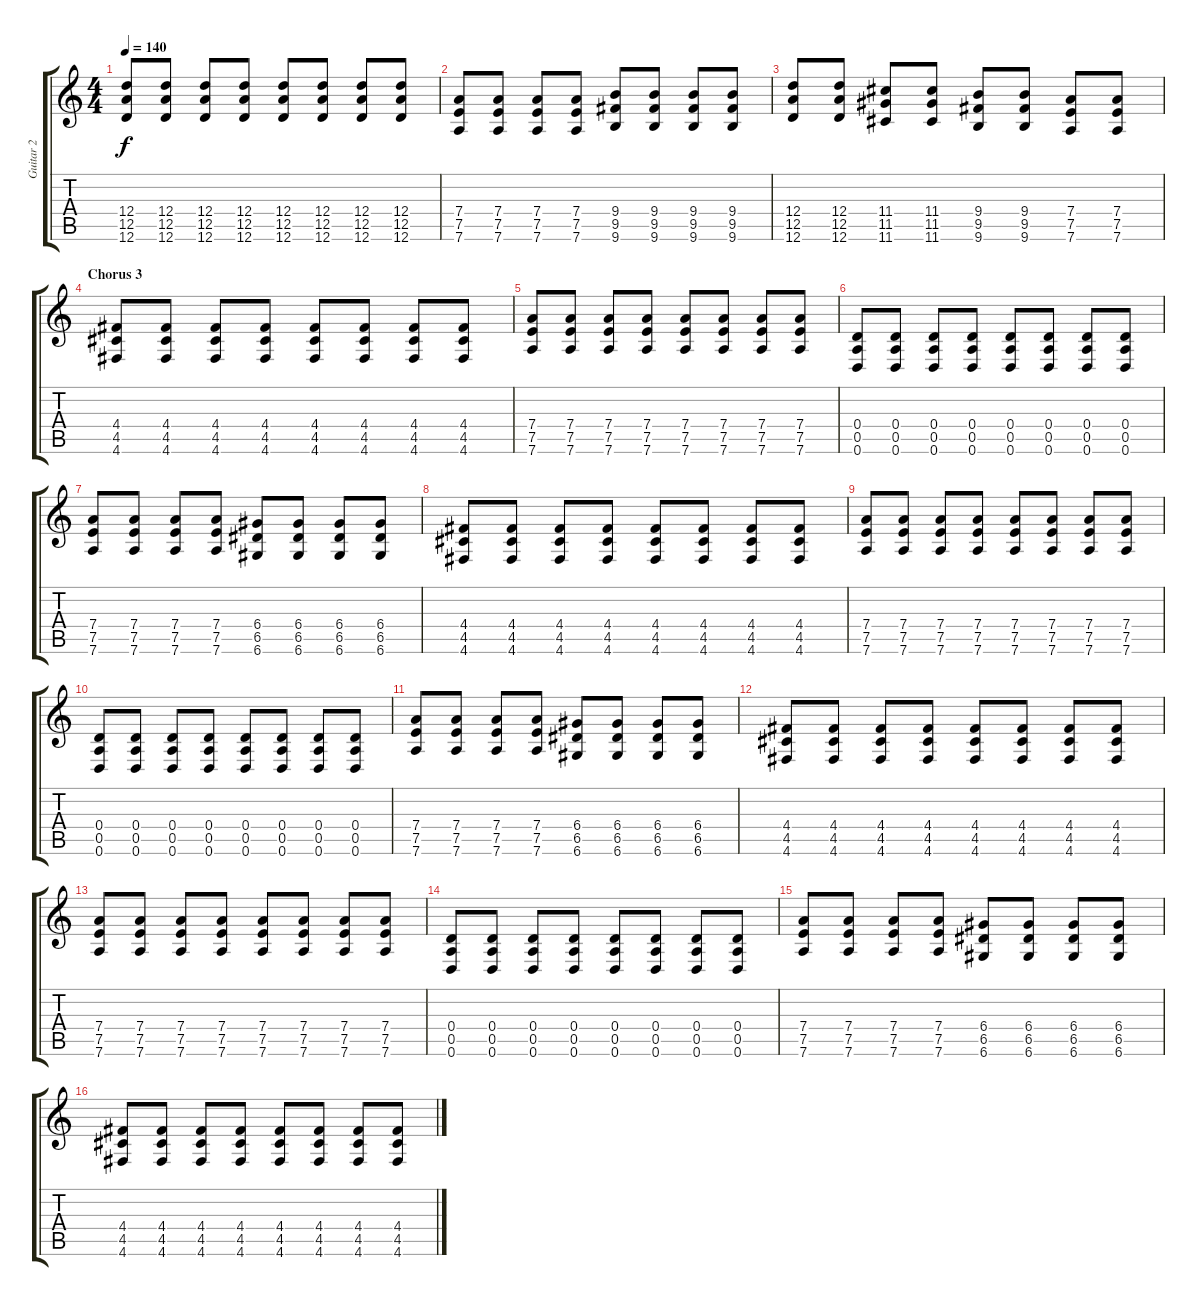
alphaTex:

\track ("Guitar 2" "Guitar 2") {instrument electricguitarmuted}
\staff {score tabs}
\tuning (E4 B3 G3 D3 A2 D2) {hide}
\ts (4 4)
\tempo 140
\clef g2
\ks c
(12.4 12.5 12.6).8{dy f} (12.4 12.5 12.6).8 (12.4 12.5 12.6).8 (12.4 12.5 12.6).8 (12.4 12.5 12.6).8 (12.4 12.5 12.6).8 (12.4 12.5 12.6).8 (12.4 12.5 12.6).8 |
(7.4 7.5 7.6).8 (7.4 7.5 7.6).8 (7.4 7.5 7.6).8 (7.4 7.5 7.6).8 (9.4 9.5 9.6).8 (9.4 9.5 9.6).8 (9.4 9.5 9.6).8 (9.4 9.5 9.6).8 |
(12.4 12.5 12.6).8 (12.4 12.5 12.6).8 (11.4 11.5 11.6).8 (11.4 11.5 11.6).8 (9.4 9.5 9.6).8 (9.4 9.5 9.6).8 (7.4 7.5 7.6).8 (7.4 7.5 7.6).8 |
\section ("" "Chorus 3")
(4.4 4.5 4.6).8 (4.4 4.5 4.6).8 (4.4 4.5 4.6).8 (4.4 4.5 4.6).8 (4.4 4.5 4.6).8 (4.4 4.5 4.6).8 (4.4 4.5 4.6).8 (4.4 4.5 4.6).8 |
(7.4 7.5 7.6).8 (7.4 7.5 7.6).8 (7.4 7.5 7.6).8 (7.4 7.5 7.6).8 (7.4 7.5 7.6).8 (7.4 7.5 7.6).8 (7.4 7.5 7.6).8 (7.4 7.5 7.6).8 |
(0.4 0.5 0.6).8 (0.4 0.5 0.6).8 (0.4 0.5 0.6).8 (0.4 0.5 0.6).8 (0.4 0.5 0.6).8 (0.4 0.5 0.6).8 (0.4 0.5 0.6).8 (0.4 0.5 0.6).8 |
(7.4 7.5 7.6).8 (7.4 7.5 7.6).8 (7.4 7.5 7.6).8 (7.4 7.5 7.6).8 (6.4 6.5 6.6).8 (6.4 6.5 6.6).8 (6.4 6.5 6.6).8 (6.4 6.5 6.6).8 |
(4.4 4.5 4.6).8 (4.4 4.5 4.6).8 (4.4 4.5 4.6).8 (4.4 4.5 4.6).8 (4.4 4.5 4.6).8 (4.4 4.5 4.6).8 (4.4 4.5 4.6).8 (4.4 4.5 4.6).8 |
(7.4 7.5 7.6).8 (7.4 7.5 7.6).8 (7.4 7.5 7.6).8 (7.4 7.5 7.6).8 (7.4 7.5 7.6).8 (7.4 7.5 7.6).8 (7.4 7.5 7.6).8 (7.4 7.5 7.6).8 |
(0.4 0.5 0.6).8 (0.4 0.5 0.6).8 (0.4 0.5 0.6).8 (0.4 0.5 0.6).8 (0.4 0.5 0.6).8 (0.4 0.5 0.6).8 (0.4 0.5 0.6).8 (0.4 0.5 0.6).8 |
(7.4 7.5 7.6).8 (7.4 7.5 7.6).8 (7.4 7.5 7.6).8 (7.4 7.5 7.6).8 (6.4 6.5 6.6).8 (6.4 6.5 6.6).8 (6.4 6.5 6.6).8 (6.4 6.5 6.6).8 |
(4.4 4.5 4.6).8 (4.4 4.5 4.6).8 (4.4 4.5 4.6).8 (4.4 4.5 4.6).8 (4.4 4.5 4.6).8 (4.4 4.5 4.6).8 (4.4 4.5 4.6).8 (4.4 4.5 4.6).8 |
(7.4 7.5 7.6).8 (7.4 7.5 7.6).8 (7.4 7.5 7.6).8 (7.4 7.5 7.6).8 (7.4 7.5 7.6).8 (7.4 7.5 7.6).8 (7.4 7.5 7.6).8 (7.4 7.5 7.6).8 |
(0.4 0.5 0.6).8 (0.4 0.5 0.6).8 (0.4 0.5 0.6).8 (0.4 0.5 0.6).8 (0.4 0.5 0.6).8 (0.4 0.5 0.6).8 (0.4 0.5 0.6).8 (0.4 0.5 0.6).8 |
(7.4 7.5 7.6).8 (7.4 7.5 7.6).8 (7.4 7.5 7.6).8 (7.4 7.5 7.6).8 (6.4 6.5 6.6).8 (6.4 6.5 6.6).8 (6.4 6.5 6.6).8 (6.4 6.5 6.6).8 |
(4.4 4.5 4.6).8 (4.4 4.5 4.6).8 (4.4 4.5 4.6).8 (4.4 4.5 4.6).8 (4.4 4.5 4.6).8 (4.4 4.5 4.6).8 (4.4 4.5 4.6).8 (4.4 4.5 4.6).8
